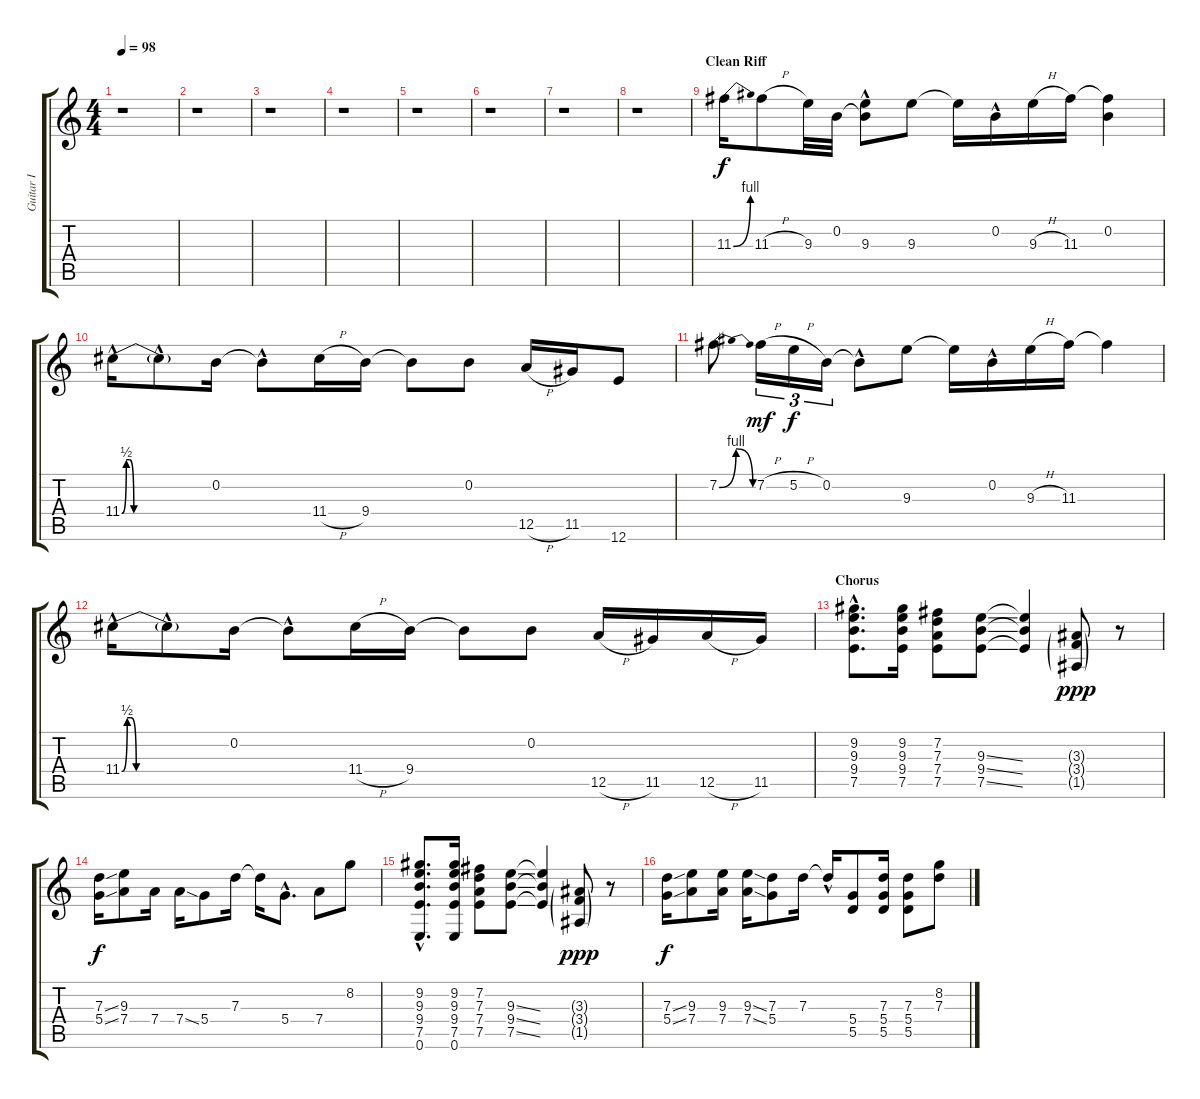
\track ("Guitar I" "Guitar I") {instrument overdrivenguitar}
\staff {score tabs}
\tuning (E4 B3 G3 D3 A2 E2) {hide}
\ts (4 4)
\tempo 98
\clef g2
\ks c
r.1{dy f} |
r.1 |
r.1 |
r.1 |
r.1 |
r.1 |
r.1 |
r.1 |
\section ("" "Clean Riff")
11.3{be (bend 0 0 60 4)}.16{instrument electricguitarjazz} 11.3{h}.8 9.3.32 0.2.32 (0.2{hac t} 9.3).8 9.3.8 9.3{t}.16 0.2{hac}.16 9.3{h}.16 11.3.16 (0.2 11.3{t}).4 |
11.4{be (custom 0 0 3 2 5 2 8 0 20 0 60 0) hac}.16 11.4{hac t}.8 0.2.16 0.2{hac t}.8 11.4{h}.16 9.4.16 9.4{t}.8 0.2.8 12.5{h}.16 11.5.16 12.6.8 |
7.2{be (bendrelease 0 0 15 4 30 4 60 0)}.8 7.2{h}.16{tu (3 2) dy mf} 5.2{h}.16{tu (3 2) dy f} 0.2.16{tu (3 2)} 0.2{hac t}.8 9.3.8 9.3{t}.16 0.2{hac}.16 9.3{h}.16 11.3.16 11.3{t}.4 |
11.4{be (custom 0 0 3 2 5 2 8 0 20 0 60 0) hac}.16 11.4{hac t}.8 0.2.16 0.2{hac t}.8 11.4{h}.16 9.4.16 9.4{t}.8 0.2.8 12.5{h}.16 11.5.16 12.5{h}.16 11.5.16 |
\section ("" "Chorus")
(9.2{hac} 9.3{hac} 9.4{hac} 7.5{hac}).8{d instrument overdrivenguitar} (9.2 9.3 9.4 7.5).16 (7.2 7.3 7.4 7.5).8 (9.3{ss} 9.4{ss} 7.5{ss}).8 (9.3{t} 9.4{t} 7.5{t}).4 (3.3{g} 3.4{g} 1.5{g}).8{dy ppp} r.8 |
(7.3{ss} 5.4{ss}).16{dy f} (9.3 7.4).8 7.4.16 7.4{ss}.16 5.4.8 7.3.16 7.3{t}.16 5.4{hac}.8{d} 7.4.8 8.2.8 |
(9.2{hac} 9.3{hac} 9.4{hac} 7.5{hac} 0.6{hac}).8{d} (9.2 9.3 9.4 7.5 0.6).16 (7.2 7.3 7.4 7.5).8 (9.3{ss} 9.4{ss} 7.5{ss}).8 (9.3{t} 9.4{t} 7.5{t}).4 (3.3{g} 3.4{g} 1.5{g}).8{dy ppp} r.8 |
(7.3{ss} 5.4{ss}).16{dy f} (9.3 7.4).8 (9.3 7.4).16 (9.3{ss} 7.4{ss}).16 (7.3 5.4).8 7.3.16 7.3{hac t}.16 (5.4 5.5).8 (7.3 5.4 5.5).16 (7.3 5.4 5.5).8 (8.2 7.3).8
